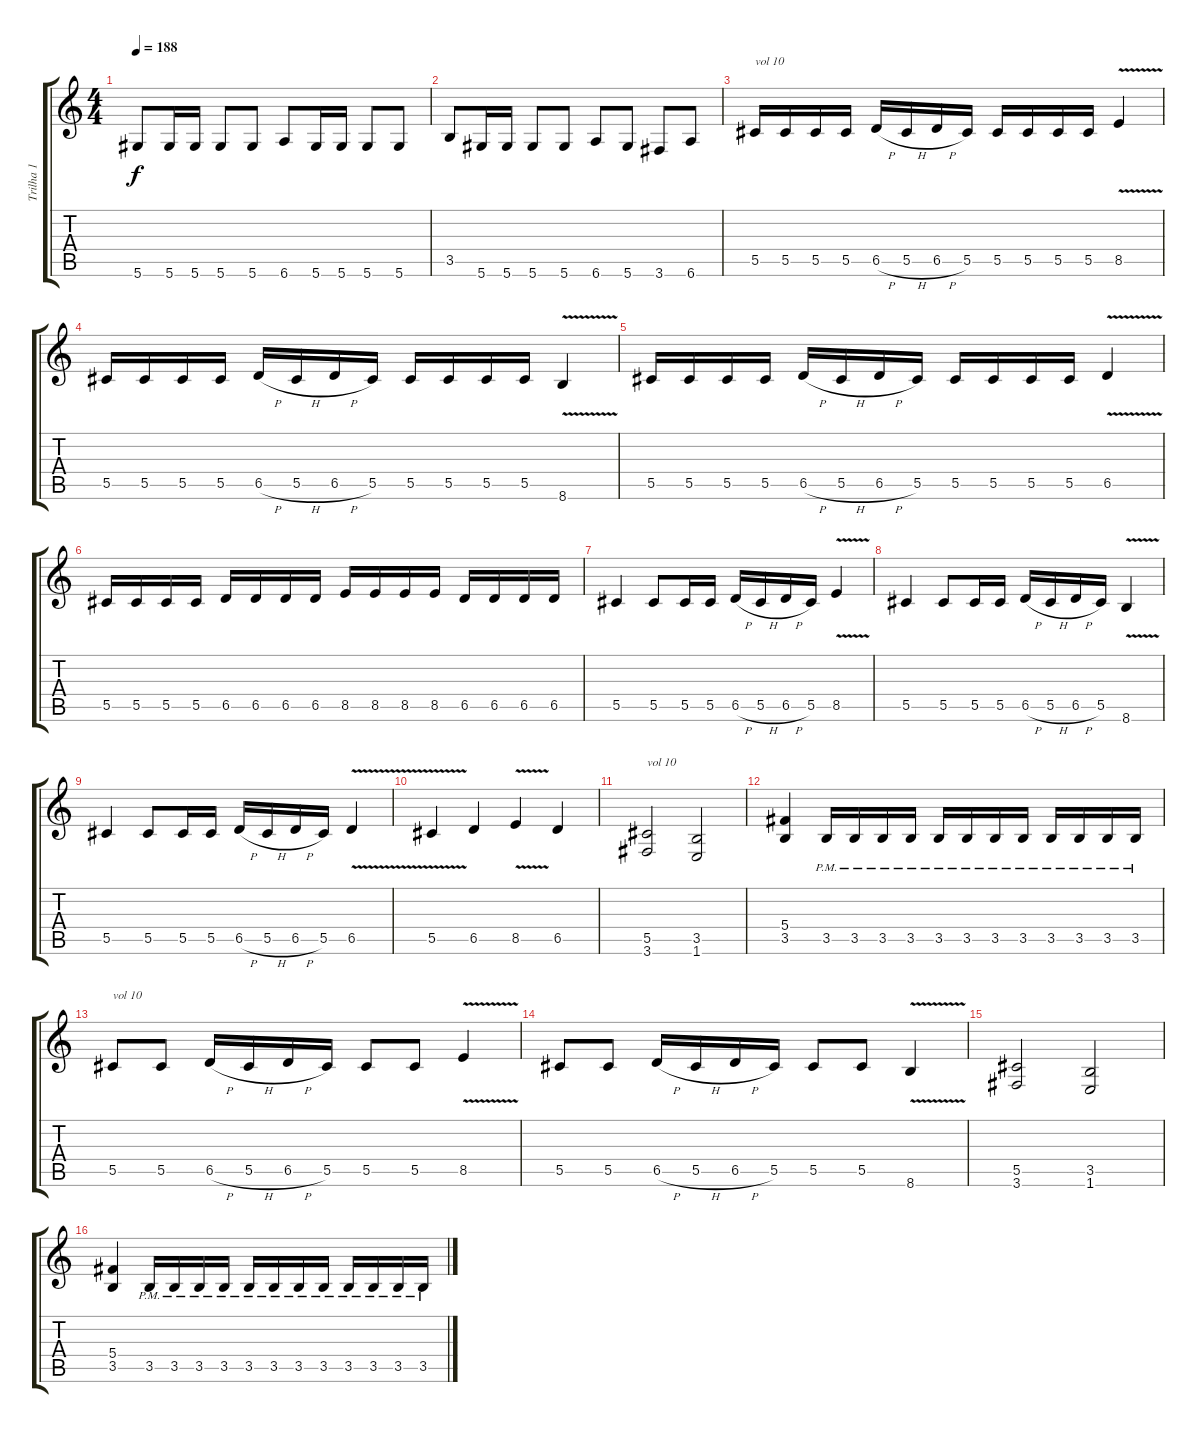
\track ("Trilha 1" "Trilha 1") {instrument overdrivenguitar}
\staff {score tabs}
\tuning (Eb4 Bb3 Gb3 Db3 Ab2 Eb2) {hide}
\ts (4 4)
\tempo 188
\clef g2
\ks c
5.6.8{dy f} 5.6.16 5.6.16 5.6.8 5.6.8 6.6.8 5.6.16 5.6.16 5.6.8 5.6.8 |
3.5.8 5.6.16 5.6.16 5.6.8 5.6.8 6.6.8 5.6.8 3.6.8 6.6.8 |
5.5.16{txt "vol 10" volume 10} 5.5.16 5.5.16 5.5.16 6.5{h}.16 5.5{h}.16 6.5{h}.16 5.5.16 5.5.16 5.5.16 5.5.16 5.5.16 8.5{v}.4 |
5.5.16 5.5.16 5.5.16 5.5.16 6.5{h}.16 5.5{h}.16 6.5{h}.16 5.5.16 5.5.16 5.5.16 5.5.16 5.5.16 8.6{v}.4 |
5.5.16 5.5.16 5.5.16 5.5.16 6.5{h}.16 5.5{h}.16 6.5{h}.16 5.5.16 5.5.16 5.5.16 5.5.16 5.5.16 6.5{v}.4 |
5.5.16 5.5.16 5.5.16 5.5.16 6.5.16 6.5.16 6.5.16 6.5.16 8.5.16 8.5.16 8.5.16 8.5.16 6.5.16 6.5.16 6.5.16 6.5.16 |
5.5.4 5.5.8 5.5.16 5.5.16 6.5{h}.16 5.5{h}.16 6.5{h}.16 5.5.16 8.5{v}.4 |
5.5.4 5.5.8 5.5.16 5.5.16 6.5{h}.16 5.5{h}.16 6.5{h}.16 5.5.16 8.6{v}.4 |
5.5.4 5.5.8 5.5.16 5.5.16 6.5{h}.16 5.5{h}.16 6.5{h}.16 5.5.16 6.5{v}.4 |
5.5{v}.4 6.5.4 8.5{v}.4 6.5.4 |
(5.5 3.6).2{txt "vol 10" volume 10} (3.5 1.6).2 |
(5.4 3.5).4 3.5{pm}.16 3.5{pm}.16 3.5{pm}.16 3.5{pm}.16 3.5{pm}.16 3.5{pm}.16 3.5{pm}.16 3.5{pm}.16 3.5{pm}.16 3.5{pm}.16 3.5{pm}.16 3.5{pm}.16 |
5.5.8{txt "vol 10" volume 10} 5.5.8 6.5{h}.16 5.5{h}.16 6.5{h}.16 5.5.16 5.5.8 5.5.8 8.5{v}.4 |
5.5.8 5.5.8 6.5{h}.16 5.5{h}.16 6.5{h}.16 5.5.16 5.5.8 5.5.8 8.6{v}.4 |
(5.5 3.6).2 (3.5 1.6).2 |
(5.4 3.5).4 3.5{pm}.16 3.5{pm}.16 3.5{pm}.16 3.5{pm}.16 3.5{pm}.16 3.5{pm}.16 3.5{pm}.16 3.5{pm}.16 3.5{pm}.16 3.5{pm}.16 3.5{pm}.16 3.5{pm}.16
